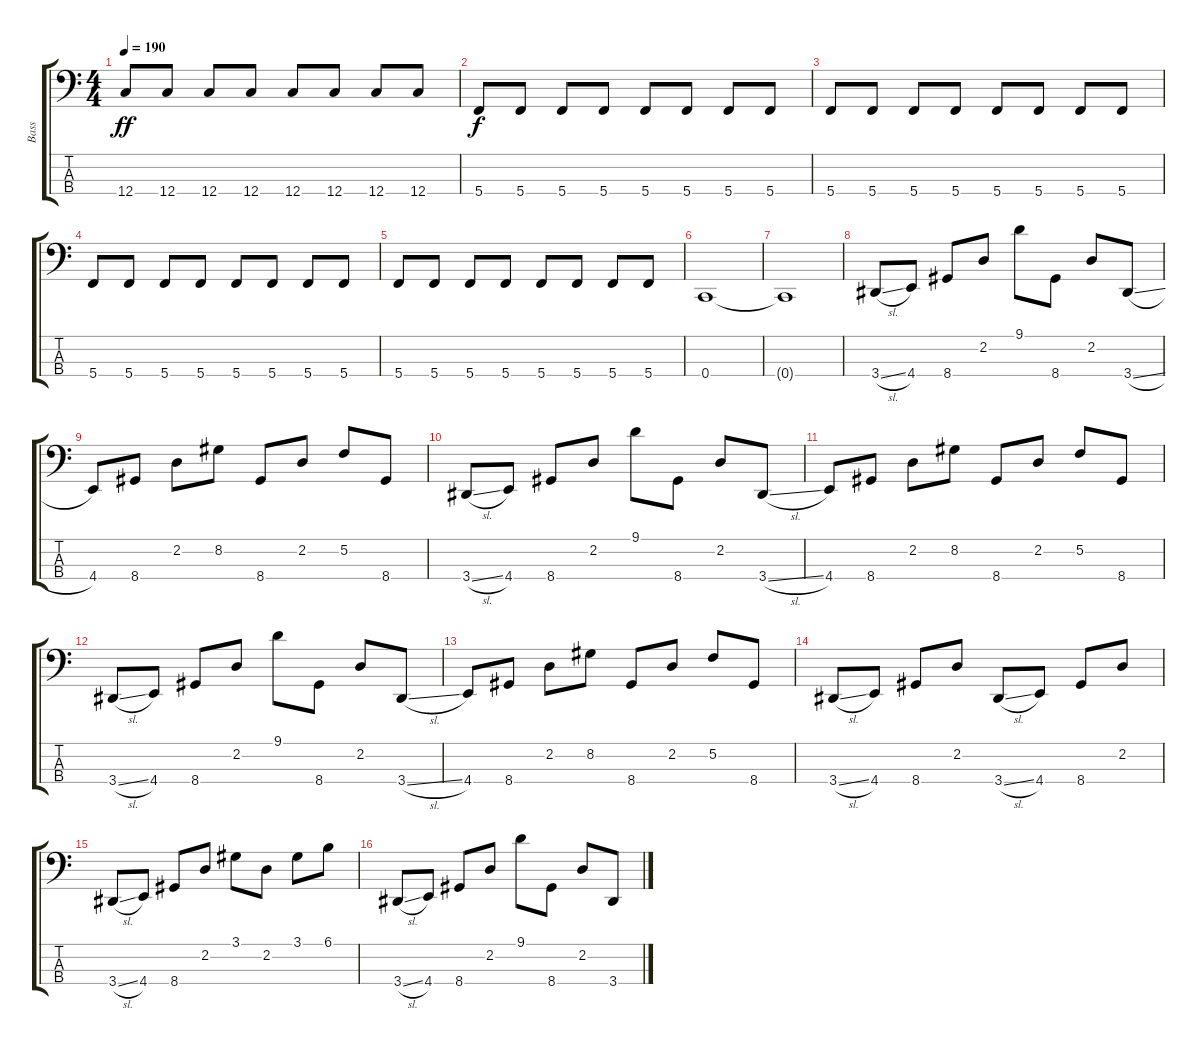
\track ("Bass" "Bass") {instrument electricbassfinger}
\staff {score tabs}
\tuning (F2 C2 G1 C1) {hide}
\ts (4 4)
\tempo 190
\clef f4
\ks c
12.4.8{dy ff} 12.4.8 12.4.8 12.4.8 12.4.8 12.4.8 12.4.8 12.4.8 |
5.4.8{dy f} 5.4.8 5.4.8 5.4.8 5.4.8 5.4.8 5.4.8 5.4.8 |
5.4.8 5.4.8 5.4.8 5.4.8 5.4.8 5.4.8 5.4.8 5.4.8 |
5.4.8 5.4.8 5.4.8 5.4.8 5.4.8 5.4.8 5.4.8 5.4.8 |
5.4.8 5.4.8 5.4.8 5.4.8 5.4.8 5.4.8 5.4.8 5.4.8 |
0.4.1 |
0.4{t}.1 |
3.4{sl}.8 4.4.8 8.4.8 2.2.8 9.1.8 8.4.8 2.2.8 3.4{sl}.8 |
4.4.8 8.4.8 2.2.8 8.2.8 8.4.8 2.2.8 5.2.8 8.4.8 |
3.4{sl}.8 4.4.8 8.4.8 2.2.8 9.1.8 8.4.8 2.2.8 3.4{sl}.8 |
4.4.8 8.4.8 2.2.8 8.2.8 8.4.8 2.2.8 5.2.8 8.4.8 |
3.4{sl}.8 4.4.8 8.4.8 2.2.8 9.1.8 8.4.8 2.2.8 3.4{sl}.8 |
4.4.8 8.4.8 2.2.8 8.2.8 8.4.8 2.2.8 5.2.8 8.4.8 |
3.4{sl}.8 4.4.8 8.4.8 2.2.8 3.4{sl}.8 4.4.8 8.4.8 2.2.8 |
3.4{sl}.8 4.4.8 8.4.8 2.2.8 3.1.8 2.2.8 3.1.8 6.1.8 |
3.4{sl}.8 4.4.8 8.4.8 2.2.8 9.1.8 8.4.8 2.2.8 3.4{sl}.8
